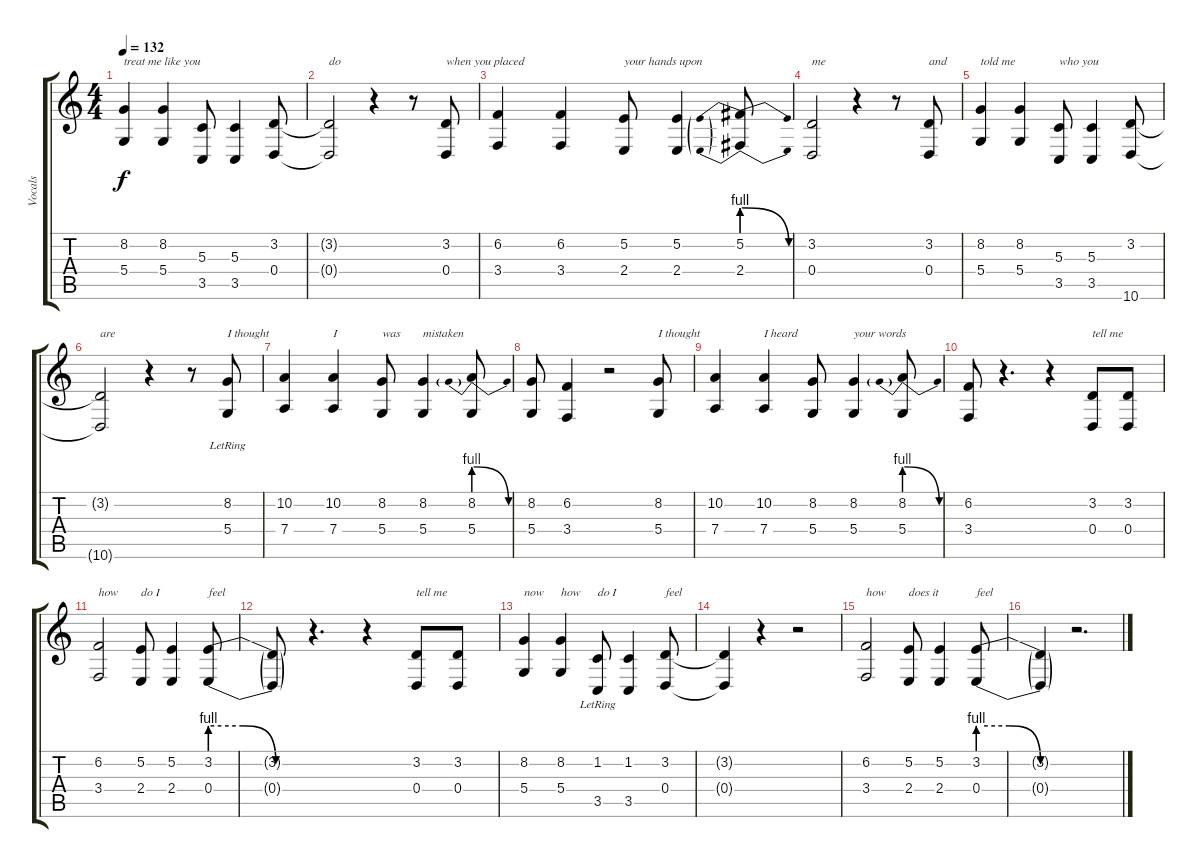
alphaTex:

\track ("Vocals" "Vocals") {instrument lead1square}
\staff {score tabs}
\tuning (E4 B3 G3 D3 A2 E2) {hide}
\ts (4 4)
\tempo 132
\clef g2
\ks c
(8.2 5.4).4{txt "treat me like you" dy f} (8.2 5.4).4 (5.3 3.5).8 (5.3 3.5).4 (3.2 0.4).8 |
(3.2{t} 0.4{t}).2{txt "do"} r.4 r.8 (3.2 0.4).8{txt "when you placed"} |
(6.2 3.4).4 (6.2 3.4).4 (5.2 2.4).8{txt "your hands upon"} (5.2 2.4).4 (5.2{be (prebendrelease 0 4 60 0)} 2.4{be (prebendrelease 0 4 60 0)}).8 |
(3.2 0.4).2{txt "me"} r.4 r.8 (3.2 0.4).8{txt "and"} |
(8.2 5.4).4{txt "told me"} (8.2 5.4).4 (5.3 3.5).8{txt "who you"} (5.3 3.5).4 (3.2 10.6).8 |
(3.2{t} 10.6{t}).2{txt "are"} r.4 r.8 (8.2{lr} 5.4).8{txt "I thought"} |
(10.2 7.4).4 (10.2 7.4).4{txt "I"} (8.2 5.4).8{txt "was"} (8.2 5.4).4{txt "mistaken"} (8.2{be (prebendrelease 0 4 60 0)} 5.4).8 |
(8.2 5.4).8 (6.2 3.4).4 r.2 (8.2 5.4).8{txt "I thought"} |
(10.2 7.4).4 (10.2 7.4).4{txt "I heard"} (8.2 5.4).8 (8.2 5.4).4{txt "your words"} (8.2{be (prebendrelease 0 4 60 0)} 5.4).8 |
(6.2 3.4).8 r.4{d} r.4 (3.2 0.4).8{txt "tell me"} (3.2 0.4).8 |
(6.2 3.4).2{txt "how"} (5.2 2.4).8{txt "do I"} (5.2 2.4).4 (3.2{be (custom 0 4 20 4 40 0 60 0)} 0.4{be (custom 0 4 20 4 40 0 60 0)}).8{txt "feel"} |
(3.2{t} 0.4{t}).8 r.4{d} r.4 (3.2 0.4).8{txt "tell me"} (3.2 0.4).8 |
(8.2 5.4).4{txt "now"} (8.2 5.4).4{txt "how"} (1.2{lr} 3.5).8{txt "do I"} (1.2 3.5).4 (3.2 0.4).8{txt "feel"} |
(3.2{t} 0.4{t}).4 r.4 r.2 |
(6.2 3.4).2{txt "how" instrument lead6voice} (5.2 2.4).8{txt "does it"} (5.2 2.4).4 (3.2{be (custom 0 4 20 4 40 0 60 0)} 0.4{be (custom 0 4 20 4 40 0 60 0)}).8{txt "feel"} |
(3.2{t} 0.4{t}).4 r.2{d}
